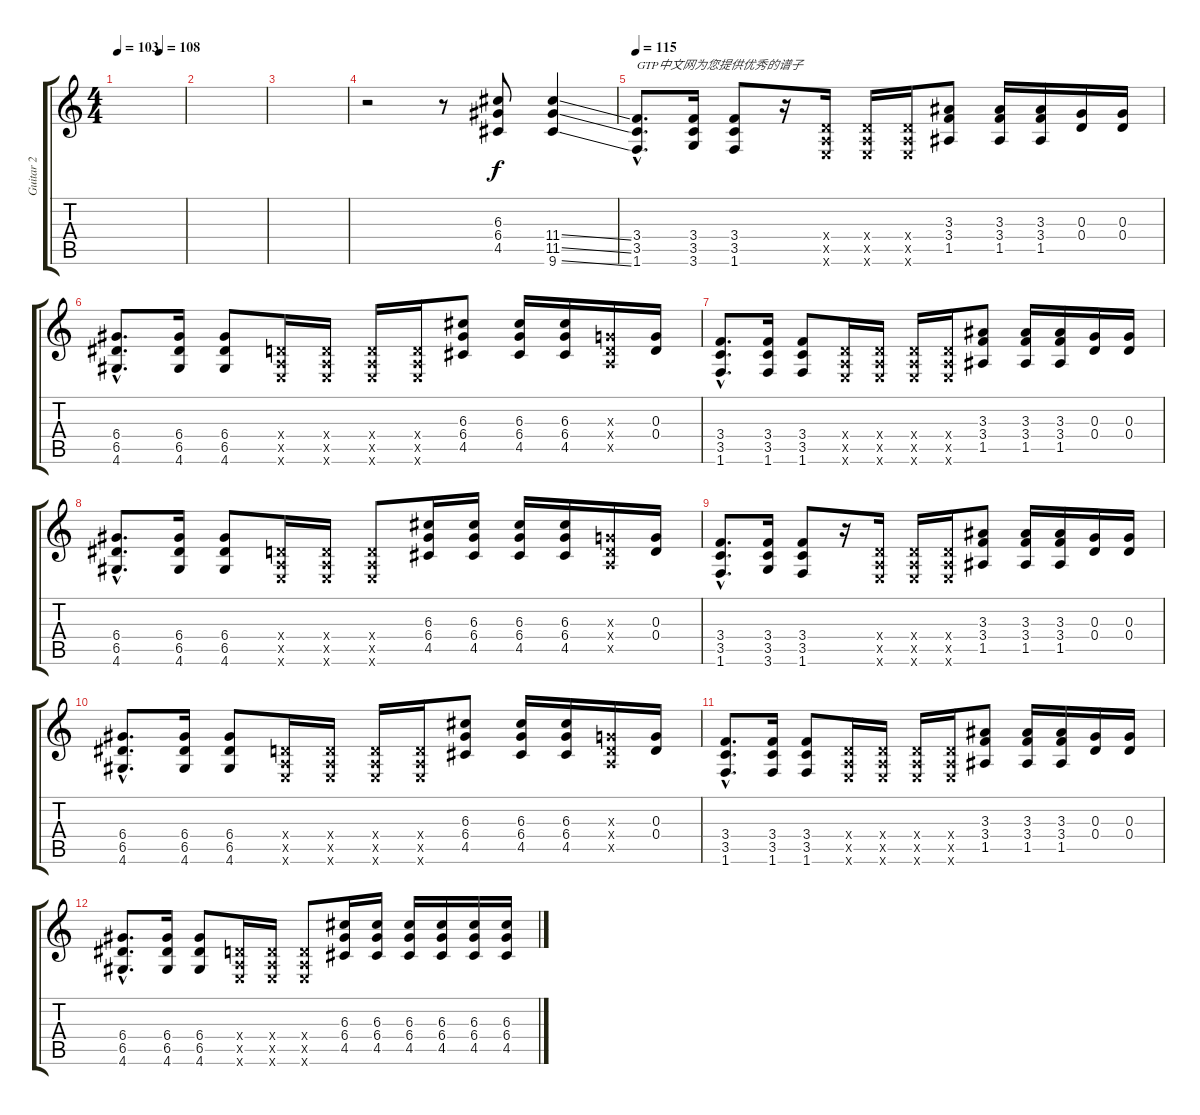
\track ("Guitar 2" "Guitar 2") {instrument distortionguitar}
\staff {score tabs}
\tuning (E4 B3 G3 D3 A2 E2) {hide}
\ts (4 4)
\tempo 103
\tempo (108 0.625)
\tempo 103
\clef g2
\ks c
|
|
|
r.2 r.8 (6.3 6.4 4.5).8 (11.4{ss} 11.5{ss} 9.6{ss}).4 |
\tempo 115
(3.4{hac} 3.5{hac} 1.6{hac}).8{d txt "GTP中文网为您提供优秀的谱子"} (3.4 3.5 3.6).16 (3.4 3.5 1.6).8 r.16 (0.4{x} 0.5{x} 0.6{x}).16 (0.4{x} 0.5{x} 0.6{x}).16 (0.4{x} 0.5{x} 0.6{x}).16 (3.3 3.4 1.5).8 (3.3 3.4 1.5).16 (3.3 3.4 1.5).16 (0.3 0.4).16 (0.3 0.4).16 |
(6.4{hac} 6.5{hac} 4.6{hac}).8{d} (6.4 6.5 4.6).16 (6.4 6.5 4.6).8 (0.4{x} 0.5{x} 0.6{x}).16 (0.4{x} 0.5{x} 0.6{x}).16 (0.4{x} 0.5{x} 0.6{x}).16 (0.4{x} 0.5{x} 0.6{x}).16 (6.3 6.4 4.5).8 (6.3 6.4 4.5).16 (6.3 6.4 4.5).16 (0.3{x} 0.4{x} 0.5{x}).16 (0.3 0.4).16 |
(3.4{hac} 3.5{hac} 1.6{hac}).8{d} (3.4 3.5 1.6).16 (3.4 3.5 1.6).8 (0.4{x} 0.5{x} 0.6{x}).16 (0.4{x} 0.5{x} 0.6{x}).16 (0.4{x} 0.5{x} 0.6{x}).16 (0.4{x} 0.5{x} 0.6{x}).16 (3.3 3.4 1.5).8 (3.3 3.4 1.5).16 (3.3 3.4 1.5).16 (0.3 0.4).16 (0.3 0.4).16 |
(6.4{hac} 6.5{hac} 4.6{hac}).8{d} (6.4 6.5 4.6).16 (6.4 6.5 4.6).8 (0.4{x} 0.5{x} 0.6{x}).16 (0.4{x} 0.5{x} 0.6{x}).16 (0.4{x} 0.5{x} 0.6{x}).8 (6.3 6.4 4.5).16 (6.3 6.4 4.5).16 (6.3 6.4 4.5).16 (6.3 6.4 4.5).16 (0.3{x} 0.4{x} 0.5{x}).16 (0.3 0.4).16 |
(3.4{hac} 3.5{hac} 1.6{hac}).8{d} (3.4 3.5 3.6).16 (3.4 3.5 1.6).8 r.16 (0.4{x} 0.5{x} 0.6{x}).16 (0.4{x} 0.5{x} 0.6{x}).16 (0.4{x} 0.5{x} 0.6{x}).16 (3.3 3.4 1.5).8 (3.3 3.4 1.5).16 (3.3 3.4 1.5).16 (0.3 0.4).16 (0.3 0.4).16 |
(6.4{hac} 6.5{hac} 4.6{hac}).8{d} (6.4 6.5 4.6).16 (6.4 6.5 4.6).8 (0.4{x} 0.5{x} 0.6{x}).16 (0.4{x} 0.5{x} 0.6{x}).16 (0.4{x} 0.5{x} 0.6{x}).16 (0.4{x} 0.5{x} 0.6{x}).16 (6.3 6.4 4.5).8 (6.3 6.4 4.5).16 (6.3 6.4 4.5).16 (0.3{x} 0.4{x} 0.5{x}).16 (0.3 0.4).16 |
(3.4{hac} 3.5{hac} 1.6{hac}).8{d} (3.4 3.5 1.6).16 (3.4 3.5 1.6).8 (0.4{x} 0.5{x} 0.6{x}).16 (0.4{x} 0.5{x} 0.6{x}).16 (0.4{x} 0.5{x} 0.6{x}).16 (0.4{x} 0.5{x} 0.6{x}).16 (3.3 3.4 1.5).8 (3.3 3.4 1.5).16 (3.3 3.4 1.5).16 (0.3 0.4).16 (0.3 0.4).16 |
(6.4{hac} 6.5{hac} 4.6{hac}).8{d} (6.4 6.5 4.6).16 (6.4 6.5 4.6).8 (0.4{x} 0.5{x} 0.6{x}).16 (0.4{x} 0.5{x} 0.6{x}).16 (0.4{x} 0.5{x} 0.6{x}).8 (6.3 6.4 4.5).16 (6.3 6.4 4.5).16 (6.3 6.4 4.5).16 (6.3 6.4 4.5).16 (6.3 6.4 4.5).16 (6.3 6.4 4.5).16
